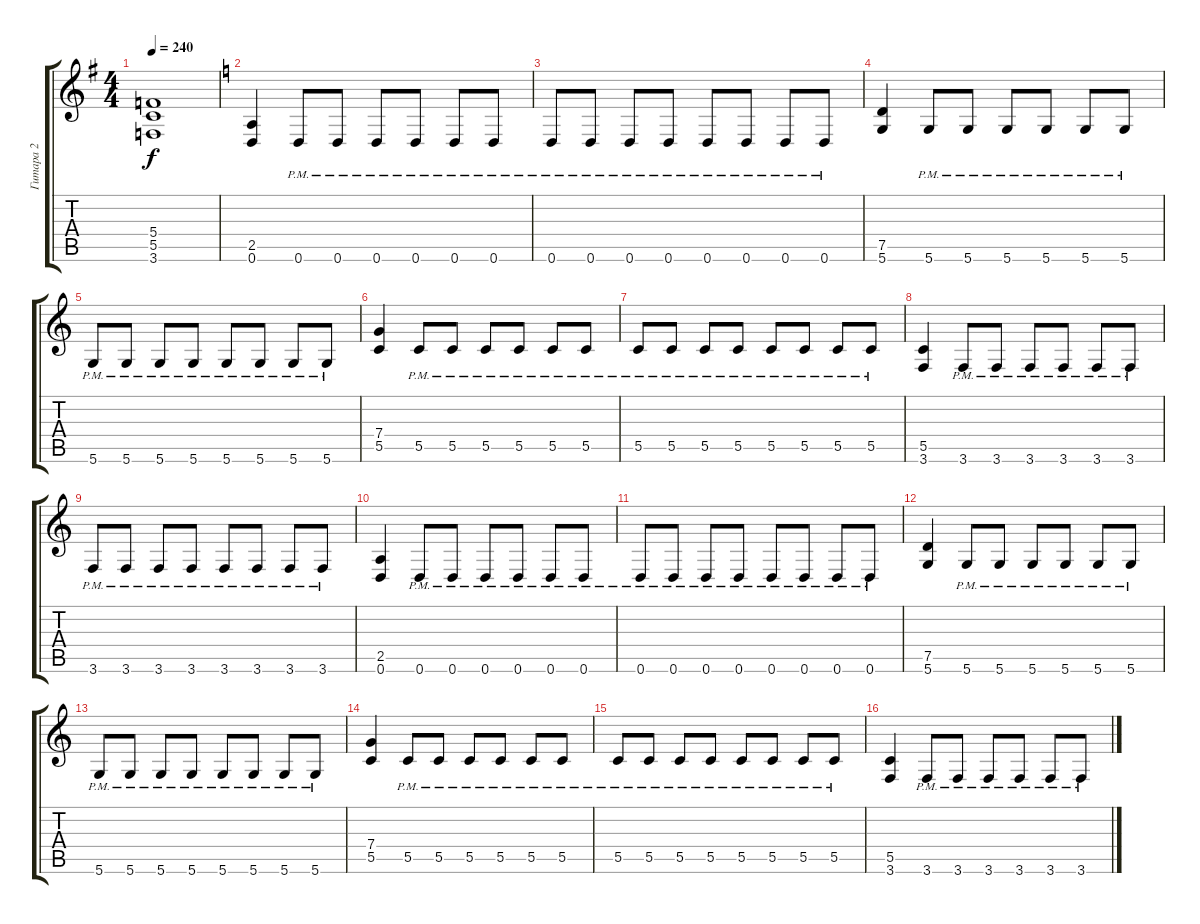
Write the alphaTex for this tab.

\track ("Гитара 2" "Гитара 2") {instrument overdrivenguitar}
\staff {score tabs}
\tuning (D4 A3 F3 C3 G2 D2) {hide}
\ts (4 4)
\tempo 240
\clef g2
\ks eminor
(5.4{t} 5.5{t} 3.6{t}).1{dy f} |
\ks c
(2.5 0.6).4 0.6{pm}.8 0.6{pm}.8 0.6{pm}.8 0.6{pm}.8 0.6{pm}.8 0.6{pm}.8 |
0.6{pm}.8 0.6{pm}.8 0.6{pm}.8 0.6{pm}.8 0.6{pm}.8 0.6{pm}.8 0.6{pm}.8 0.6{pm}.8 |
(7.5 5.6).4 5.6{pm}.8 5.6{pm}.8 5.6{pm}.8 5.6{pm}.8 5.6{pm}.8 5.6{pm}.8 |
5.6{pm}.8 5.6{pm}.8 5.6{pm}.8 5.6{pm}.8 5.6{pm}.8 5.6{pm}.8 5.6{pm}.8 5.6{pm}.8 |
(7.4 5.5).4 5.5{pm}.8 5.5{pm}.8 5.5{pm}.8 5.5{pm}.8 5.5{pm}.8 5.5{pm}.8 |
5.5{pm}.8 5.5{pm}.8 5.5{pm}.8 5.5{pm}.8 5.5{pm}.8 5.5{pm}.8 5.5{pm}.8 5.5{pm}.8 |
(5.5 3.6).4 3.6{pm}.8 3.6{pm}.8 3.6{pm}.8 3.6{pm}.8 3.6{pm}.8 3.6{pm}.8 |
3.6{pm}.8 3.6{pm}.8 3.6{pm}.8 3.6{pm}.8 3.6{pm}.8 3.6{pm}.8 3.6{pm}.8 3.6{pm}.8 |
(2.5 0.6).4 0.6{pm}.8 0.6{pm}.8 0.6{pm}.8 0.6{pm}.8 0.6{pm}.8 0.6{pm}.8 |
0.6{pm}.8 0.6{pm}.8 0.6{pm}.8 0.6{pm}.8 0.6{pm}.8 0.6{pm}.8 0.6{pm}.8 0.6{pm}.8 |
(7.5 5.6).4 5.6{pm}.8 5.6{pm}.8 5.6{pm}.8 5.6{pm}.8 5.6{pm}.8 5.6{pm}.8 |
5.6{pm}.8 5.6{pm}.8 5.6{pm}.8 5.6{pm}.8 5.6{pm}.8 5.6{pm}.8 5.6{pm}.8 5.6{pm}.8 |
(7.4 5.5).4 5.5{pm}.8 5.5{pm}.8 5.5{pm}.8 5.5{pm}.8 5.5{pm}.8 5.5{pm}.8 |
5.5{pm}.8 5.5{pm}.8 5.5{pm}.8 5.5{pm}.8 5.5{pm}.8 5.5{pm}.8 5.5{pm}.8 5.5{pm}.8 |
(5.5 3.6).4 3.6{pm}.8 3.6{pm}.8 3.6{pm}.8 3.6{pm}.8 3.6{pm}.8 3.6{pm}.8
